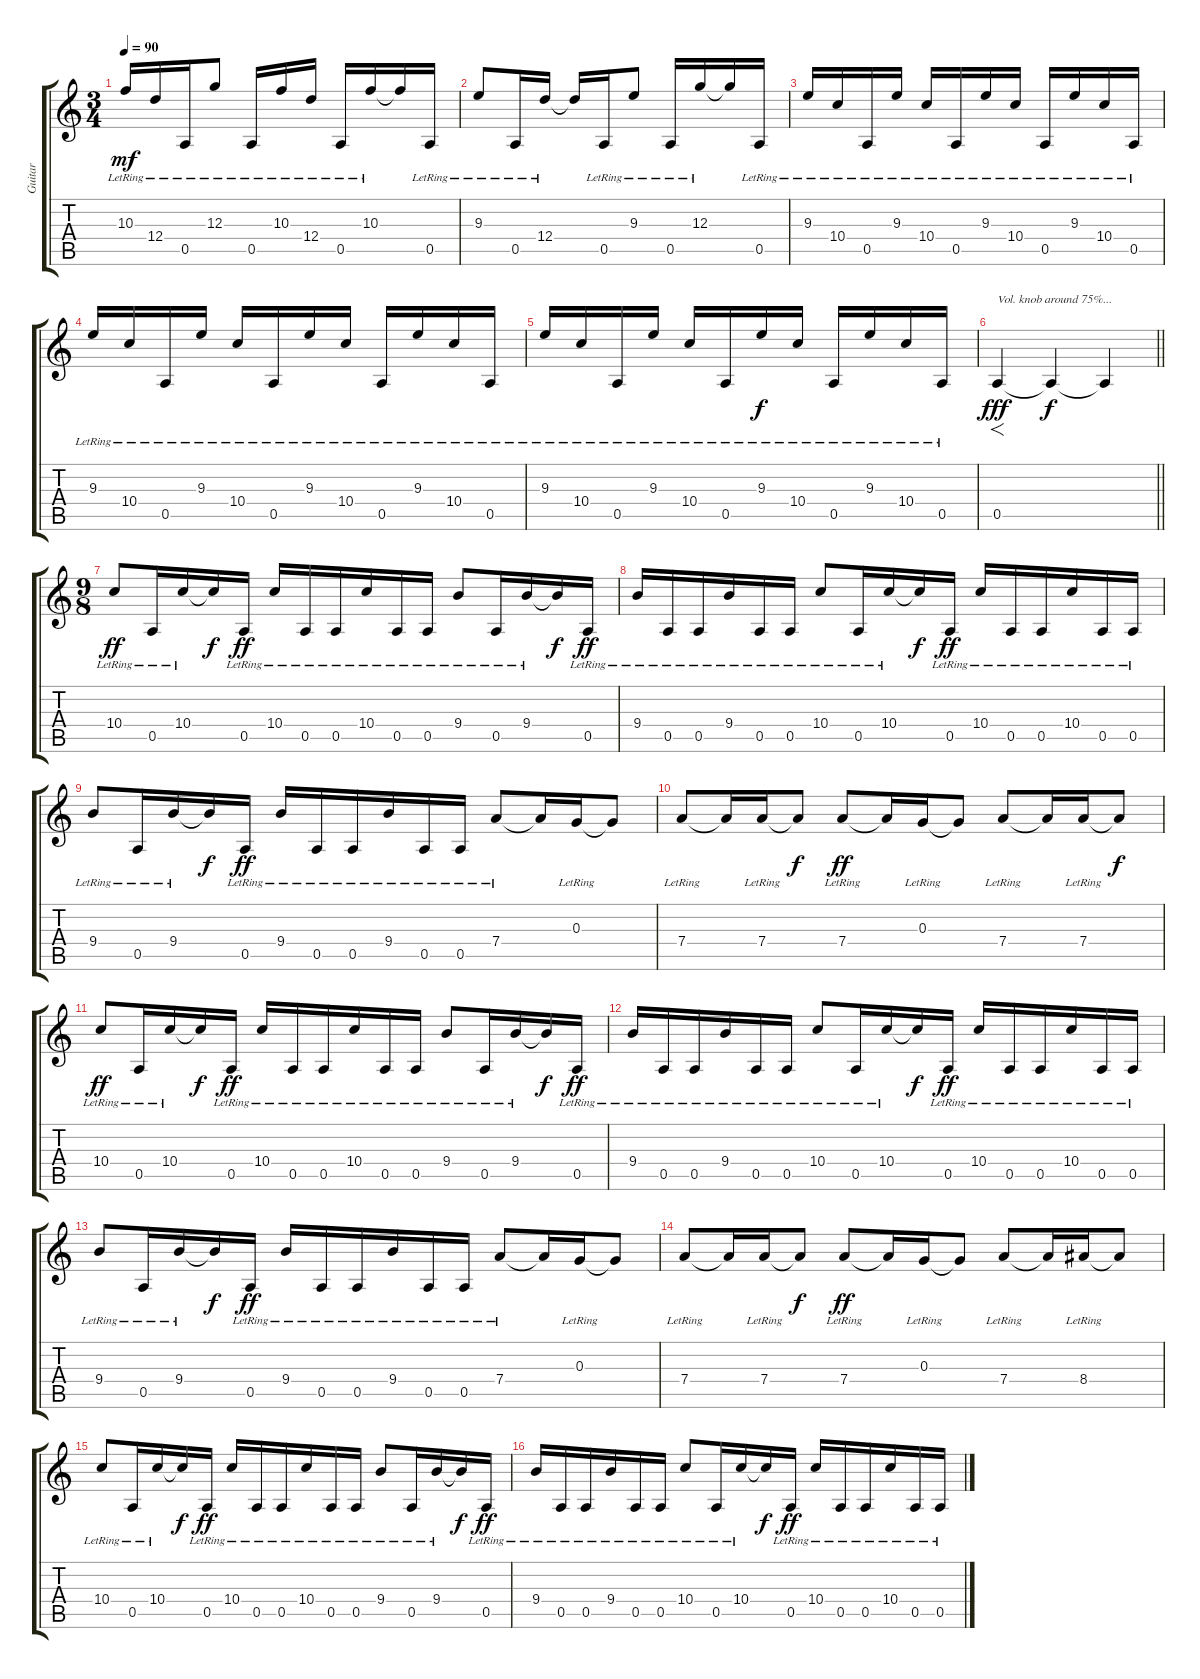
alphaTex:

\track ("Guitar" "Guitar") {instrument electricguitarclean}
\staff {score tabs}
\tuning (E4 B3 G3 D3 A2 D2) {hide}
\ts (3 4)
\tempo 90
\clef g2
\ks c
10.3{lr}.16{dy mf} 12.4{lr}.16 0.5{lr}.16 12.3{lr}.8 0.5{lr}.16 10.3{lr}.16 12.4{lr}.16 0.5{lr}.16 10.3{lr}.16 10.3{t}.16 0.5{lr}.16 |
9.3{lr}.8 0.5{lr}.16 12.4{lr}.16 12.4{t}.16 0.5{lr}.16 9.3{lr}.8 0.5{lr}.16 12.3{lr}.16 12.3{t}.16 0.5{lr}.16 |
9.3{lr}.16 10.4{lr}.16 0.5{lr}.16 9.3{lr}.16 10.4{lr}.16 0.5{lr}.16 9.3{lr}.16 10.4{lr}.16 0.5{lr}.16 9.3{lr}.16 10.4{lr}.16 0.5{lr}.16 |
9.3{lr}.16 10.4{lr}.16 0.5{lr}.16 9.3{lr}.16 10.4{lr}.16 0.5{lr}.16 9.3{lr}.16 10.4{lr}.16 0.5{lr}.16 9.3{lr}.16 10.4{lr}.16 0.5{lr}.16 |
9.3{lr}.16 10.4{lr}.16 0.5{lr}.16 9.3{lr}.16 10.4{lr}.16 0.5{lr}.16 9.3{lr}.16{dy f} 10.4{lr}.16 0.5{lr}.16 9.3{lr}.16 10.4{lr}.16 0.5{lr}.16 |
\barLineRight lightlight
0.5.4{f txt "Vol. knob around 75%..." dy fff instrument distortionguitar} 0.5{t}.4{dy f} 0.5{t}.4 |
\ts (9 8)
\section ("" "")
10.4{lr}.8{dy ff instrument distortionguitar} 0.5{lr}.16 10.4{lr}.16 10.4{t}.16{dy f} 0.5{lr}.16{dy ff} 10.4{lr}.16 0.5{lr}.16 0.5{lr}.16 10.4{lr}.16 0.5{lr}.16 0.5{lr}.16 9.4{lr}.8 0.5{lr}.16 9.4{lr}.16 9.4{t}.16{dy f} 0.5{lr}.16{dy ff} |
9.4{lr}.16 0.5{lr}.16 0.5{lr}.16 9.4{lr}.16 0.5{lr}.16 0.5{lr}.16 10.4{lr}.8 0.5{lr}.16 10.4{lr}.16 10.4{t}.16{dy f} 0.5{lr}.16{dy ff} 10.4{lr}.16 0.5{lr}.16 0.5{lr}.16 10.4{lr}.16 0.5{lr}.16 0.5{lr}.16 |
9.4{lr}.8 0.5{lr}.16 9.4{lr}.16 9.4{t}.16{dy f} 0.5{lr}.16{dy ff} 9.4{lr}.16 0.5{lr}.16 0.5{lr}.16 9.4{lr}.16 0.5{lr}.16 0.5{lr}.16 7.4{lr}.8 7.4{t}.16 0.3{lr}.16 0.3{t}.8 |
7.4{lr}.8 7.4{t}.16 7.4{lr}.16 7.4{t}.8{dy f} 7.4{lr}.8{dy ff} 7.4{t}.16 0.3{lr}.16 0.3{t}.8 7.4{lr}.8 7.4{t}.16 7.4{lr}.16 7.4{t}.8{dy f} |
10.4{lr}.8{dy ff} 0.5{lr}.16 10.4{lr}.16 10.4{t}.16{dy f} 0.5{lr}.16{dy ff} 10.4{lr}.16 0.5{lr}.16 0.5{lr}.16 10.4{lr}.16 0.5{lr}.16 0.5{lr}.16 9.4{lr}.8 0.5{lr}.16 9.4{lr}.16 9.4{t}.16{dy f} 0.5{lr}.16{dy ff} |
9.4{lr}.16 0.5{lr}.16 0.5{lr}.16 9.4{lr}.16 0.5{lr}.16 0.5{lr}.16 10.4{lr}.8 0.5{lr}.16 10.4{lr}.16 10.4{t}.16{dy f} 0.5{lr}.16{dy ff} 10.4{lr}.16 0.5{lr}.16 0.5{lr}.16 10.4{lr}.16 0.5{lr}.16 0.5{lr}.16 |
9.4{lr}.8 0.5{lr}.16 9.4{lr}.16 9.4{t}.16{dy f} 0.5{lr}.16{dy ff} 9.4{lr}.16 0.5{lr}.16 0.5{lr}.16 9.4{lr}.16 0.5{lr}.16 0.5{lr}.16 7.4{lr}.8 7.4{t}.16 0.3{lr}.16 0.3{t}.8 |
7.4{lr}.8 7.4{t}.16 7.4{lr}.16 7.4{t}.8{dy f} 7.4{lr}.8{dy ff} 7.4{t}.16 0.3{lr}.16 0.3{t}.8 7.4{lr}.8 7.4{t}.16 8.4{lr}.16 8.4{t}.8 |
10.4{lr}.8 0.5{lr}.16 10.4{lr}.16 10.4{t}.16{dy f} 0.5{lr}.16{dy ff} 10.4{lr}.16 0.5{lr}.16 0.5{lr}.16 10.4{lr}.16 0.5{lr}.16 0.5{lr}.16 9.4{lr}.8 0.5{lr}.16 9.4{lr}.16 9.4{t}.16{dy f} 0.5{lr}.16{dy ff} |
9.4{lr}.16 0.5{lr}.16 0.5{lr}.16 9.4{lr}.16 0.5{lr}.16 0.5{lr}.16 10.4{lr}.8 0.5{lr}.16 10.4{lr}.16 10.4{t}.16{dy f} 0.5{lr}.16{dy ff} 10.4{lr}.16 0.5{lr}.16 0.5{lr}.16 10.4{lr}.16 0.5{lr}.16 0.5{lr}.16
